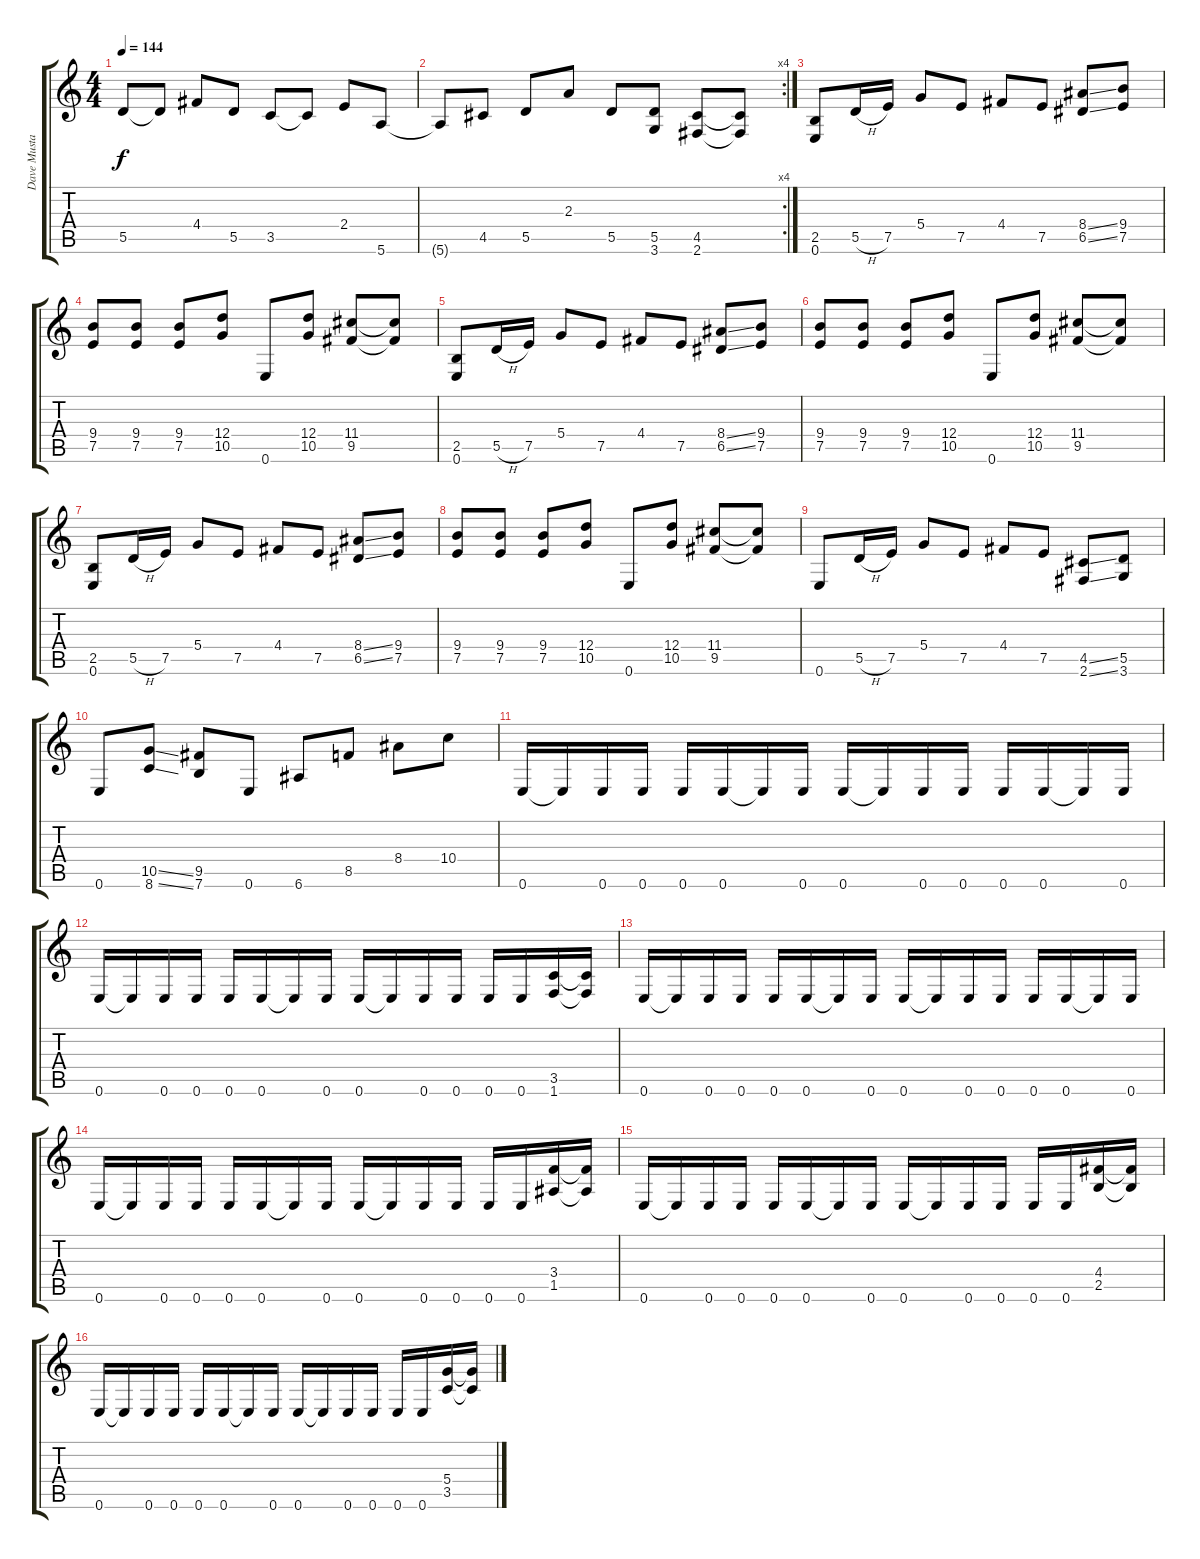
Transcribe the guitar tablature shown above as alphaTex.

\track ("Dave Mustaine" "Dave Musta") {instrument distortionguitar}
\staff {score tabs}
\tuning (E4 B3 G3 D3 A2 E2) {hide}
\ts (4 4)
\tempo 144
\clef g2
\ks c
5.5.8{dy f} 5.5{t}.8 4.4.8 5.5.8 3.5.8 3.5{t}.8 2.4.8 5.6.8 |
\rc 4
5.6{t}.8 4.5.8 5.5.8 2.3.8 5.5.8 (5.5 3.6).8 (4.5 2.6).8 (4.5{t} 2.6{t}).8 |
(2.5 0.6).8 5.5{h}.16 7.5.16 5.4.8 7.5.8 4.4.8 7.5.8 (8.4{ss} 6.5{ss}).8 (9.4 7.5).8 |
(9.4 7.5).8 (9.4 7.5).8 (9.4 7.5).8 (12.4 10.5).8 0.6.8 (12.4 10.5).8 (11.4 9.5).8 (11.4{t} 9.5{t}).8 |
(2.5 0.6).8 5.5{h}.16 7.5.16 5.4.8 7.5.8 4.4.8 7.5.8 (8.4{ss} 6.5{ss}).8 (9.4 7.5).8 |
(9.4 7.5).8 (9.4 7.5).8 (9.4 7.5).8 (12.4 10.5).8 0.6.8 (12.4 10.5).8 (11.4 9.5).8 (11.4{t} 9.5{t}).8 |
(2.5 0.6).8 5.5{h}.16 7.5.16 5.4.8 7.5.8 4.4.8 7.5.8 (8.4{ss} 6.5{ss}).8 (9.4 7.5).8 |
(9.4 7.5).8 (9.4 7.5).8 (9.4 7.5).8 (12.4 10.5).8 0.6.8 (12.4 10.5).8 (11.4 9.5).8 (11.4{t} 9.5{t}).8 |
0.6.8 5.5{h}.16 7.5.16 5.4.8 7.5.8 4.4.8 7.5.8 (4.5{ss} 2.6{ss}).8 (5.5 3.6).8 |
0.6.8 (10.5{ss} 8.6{ss}).8 (9.5 7.6).8 0.6.8 6.6.8 8.5.8 8.4.8 10.4.8 |
0.6.16 0.6{t}.16 0.6.16 0.6.16 0.6.16 0.6.16 0.6{t}.16 0.6.16 0.6.16 0.6{t}.16 0.6.16 0.6.16 0.6.16 0.6.16 0.6{t}.16 0.6.16 |
0.6.16 0.6{t}.16 0.6.16 0.6.16 0.6.16 0.6.16 0.6{t}.16 0.6.16 0.6.16 0.6{t}.16 0.6.16 0.6.16 0.6.16 0.6.16 (3.5 1.6).16 (3.5{t} 1.6{t}).16 |
0.6.16 0.6{t}.16 0.6.16 0.6.16 0.6.16 0.6.16 0.6{t}.16 0.6.16 0.6.16 0.6{t}.16 0.6.16 0.6.16 0.6.16 0.6.16 0.6{t}.16 0.6.16 |
0.6.16 0.6{t}.16 0.6.16 0.6.16 0.6.16 0.6.16 0.6{t}.16 0.6.16 0.6.16 0.6{t}.16 0.6.16 0.6.16 0.6.16 0.6.16 (3.4 1.5).16 (3.4{t} 1.5{t}).16 |
0.6.16 0.6{t}.16 0.6.16 0.6.16 0.6.16 0.6.16 0.6{t}.16 0.6.16 0.6.16 0.6{t}.16 0.6.16 0.6.16 0.6.16 0.6.16 (4.4 2.5).16 (4.4{t} 2.5{t}).16 |
0.6.16 0.6{t}.16 0.6.16 0.6.16 0.6.16 0.6.16 0.6{t}.16 0.6.16 0.6.16 0.6{t}.16 0.6.16 0.6.16 0.6.16 0.6.16 (5.4 3.5).16 (5.4{t} 3.5{t}).16
